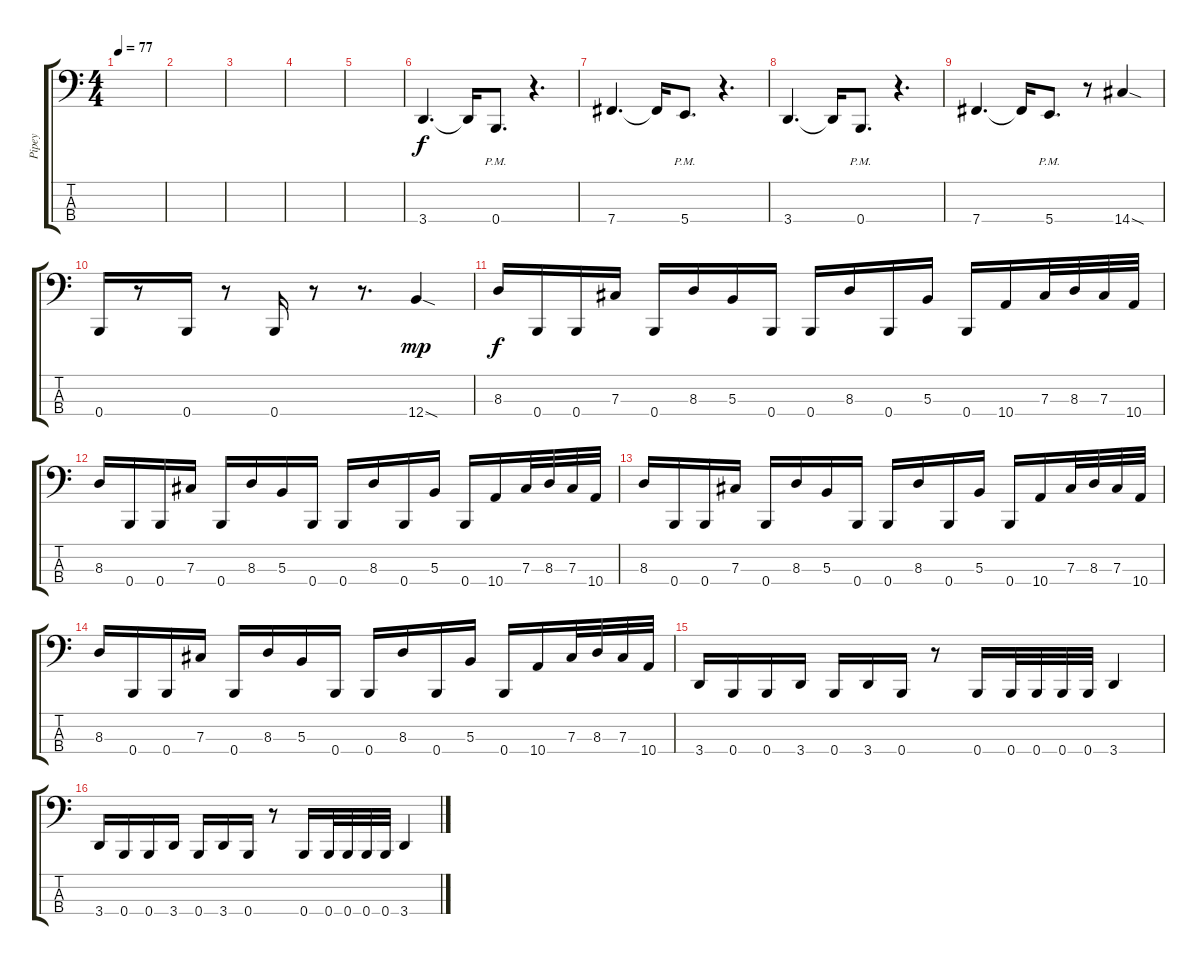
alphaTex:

\track ("Pipey" "Pipey") {instrument electricbasspick}
\staff {score tabs}
\tuning (E2 B1 Gb1 B0) {hide}
\ts (4 4)
\tempo 77
\clef f4
\ks c
|
|
|
|
|
3.4.4{d} 3.4{t}.16 0.4{pm}.8{d} r.4{d} |
7.4.4{d} 7.4{t}.16 5.4{pm}.8{d} r.4{d} |
3.4.4{d} 3.4{t}.16 0.4{pm}.8{d} r.4{d} |
7.4.4{d} 7.4{t}.16 5.4{pm}.8{d} r.8 14.4{sod}.4 |
0.4.16 r.8 0.4.16 r.8 0.4.16 r.8 r.8{d} 12.4{sod}.4{dy mp} |
8.3.16{dy f} 0.4.16 0.4.16 7.3.16 0.4.16 8.3.16 5.3.16 0.4.16 0.4.16 8.3.16 0.4.16 5.3.16 0.4.16 10.4.16 7.3.32 8.3.32 7.3.32 10.4.32 |
8.3.16 0.4.16 0.4.16 7.3.16 0.4.16 8.3.16 5.3.16 0.4.16 0.4.16 8.3.16 0.4.16 5.3.16 0.4.16 10.4.16 7.3.32 8.3.32 7.3.32 10.4.32 |
8.3.16 0.4.16 0.4.16 7.3.16 0.4.16 8.3.16 5.3.16 0.4.16 0.4.16 8.3.16 0.4.16 5.3.16 0.4.16 10.4.16 7.3.32 8.3.32 7.3.32 10.4.32 |
8.3.16 0.4.16 0.4.16 7.3.16 0.4.16 8.3.16 5.3.16 0.4.16 0.4.16 8.3.16 0.4.16 5.3.16 0.4.16 10.4.16 7.3.32 8.3.32 7.3.32 10.4.32 |
3.4.16 0.4.16 0.4.16 3.4.16 0.4.16 3.4.16 0.4.16 r.8 0.4.16 0.4.32 0.4.32 0.4.32 0.4.32 3.4.4 |
3.4.16 0.4.16 0.4.16 3.4.16 0.4.16 3.4.16 0.4.16 r.8 0.4.16 0.4.32 0.4.32 0.4.32 0.4.32 3.4.4
